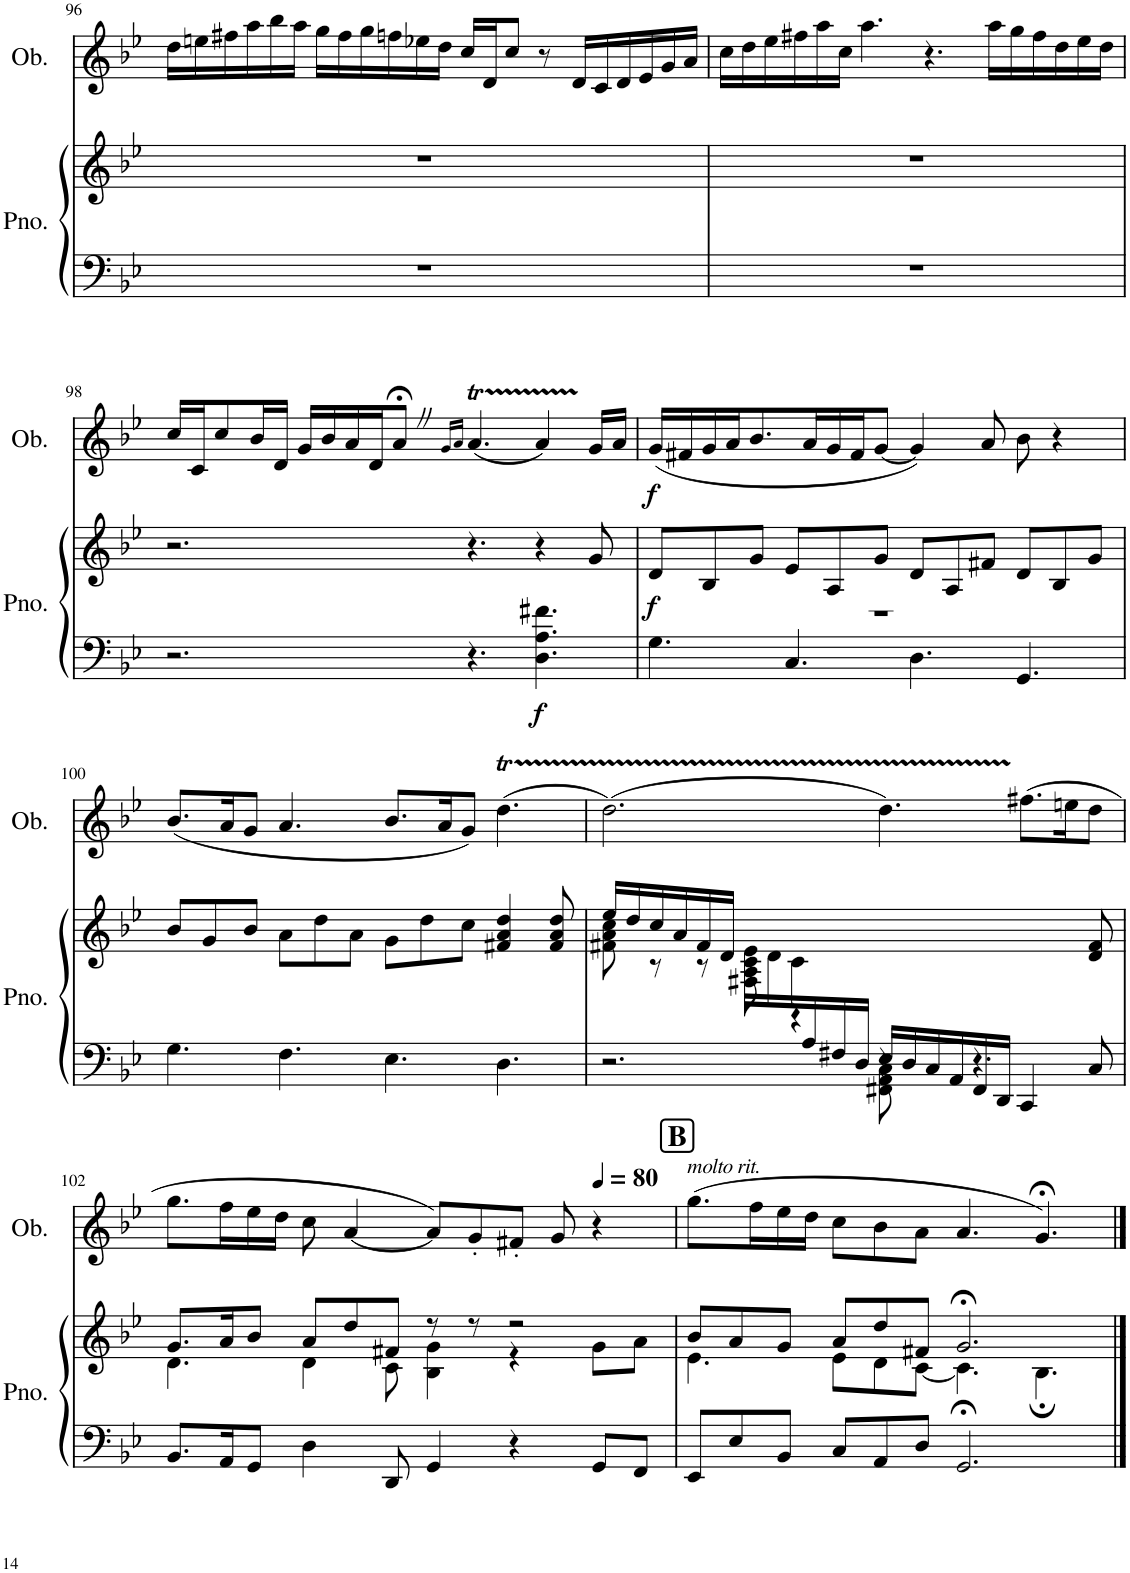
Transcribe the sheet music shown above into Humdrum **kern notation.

**kern	**kern	**dynam	**kern	**dynam
*part2	*part2	*part2	*part1	*part1
*staff3	*staff2	*staff2/3	*staff1	*staff1
*I"Piano	*	*	*I"Oboe	*
*I'Pno.	*	*	*I'Ob.	*
!!LO:PB:g=z
*clefF4	*clefG2	*	*clefG2	*
*k[b-e-]	*k[b-e-]	*	*k[b-e-]	*
*M12/8	*M12/8	*	*M12/8	*
=96	=96	=96	=96	=96
1.r	1.r	.	16dd\LL	.
.	.	.	16een\	.
.	.	.	16ff#X\	.
.	.	.	16aa\	.
.	.	.	16bb-\	.
.	.	.	16aa\JJ	.
.	.	.	16gg\LL	.
.	.	.	16ff#\	.
.	.	.	16gg\	.
.	.	.	16ffn\	.
.	.	.	16ee-X\	.
.	.	.	16dd\JJ	.
.	.	.	16cc/LL	.
.	.	.	16d/J	.
.	.	.	8cc/J	.
.	.	.	8r	.
.	.	.	16d/LL	.
.	.	.	16c/	.
.	.	.	16d/	.
.	.	.	16e-/	.
.	.	.	16g/	.
.	.	.	16a/JJ	.
=97	=97	=97	=97	=97
1.r	1.r	.	16cc\LL	.
.	.	.	16dd\	.
.	.	.	16ee-\	.
.	.	.	16ff#X\	.
.	.	.	16aa\	.
.	.	.	16cc\JJ	.
.	.	.	4.aa\	.
.	.	.	4.r	.
.	.	.	16aa\LL	.
.	.	.	16gg\	.
.	.	.	16ff#\	.
.	.	.	16dd\	.
.	.	.	16ee-\	.
.	.	.	16dd\JJ	.
!!LO:LB:g=z
=98	=98	=98	=98	=98
2.r	2.r	.	16cc/LL	.
.	.	.	16c/J	.
.	.	.	8cc/	.
.	.	.	16b-/L	.
.	.	.	16d/JJ	.
.	.	.	16g/LL	.
.	.	.	16b-/	.
.	.	.	16a/	.
.	.	.	16d/J	.
.	.	.	8a;<Z/J	.
.	.	.	16qg/LL	.
.	.	.	16qa/JJ	.
4.r	4.r	.	(4.at/	.
!	!	!LO:DY:b=2	!	!
4.D\ 4.A\ 4.f#X\	4r	f	4aTTT/)	.
.	8g/	.	16g/LL	.
.	.	.	16a/JJ	.
=99	=99	=99	=99	=99
*	*^	*	*	*
!	!	!	!LO:DY:b	!	!LO:DY:b
4.G\	8d/L	1.r	f	(16g/LL	f
.	.	.	.	16f#X/	.
.	8B-/	.	.	16g/	.
.	.	.	.	16a/J	.
.	8g/J	.	.	8.b-/	.
4.C/	8e-/L	.	.	.	.
.	.	.	.	16a/L	.
.	8A/	.	.	16g/	.
.	.	.	.	16f#/J	.
.	8g/J	.	.	[8g/J	.
4.D\	8d/L	.	.	4g/])	.
.	8A/	.	.	.	.
.	8f#X/J	.	.	8a/	.
4.GG/	8d/L	.	.	8b-\	.
.	8B-/	.	.	4r	.
.	8g/J	.	.	.	.
*	*v	*v	*	*	*
!!LO:LB:g=z
=100	=100	=100	=100	=100
4.G\	8b-/L	.	(8.b-/L	.
.	8g/	.	.	.
.	.	.	16a/K	.
.	8b-/J	.	8g/J	.
4.F\	8a\L	.	4.a/	.
.	8dd\	.	.	.
.	8a\J	.	.	.
4.E-\	8g\L	.	8.b-/L	.
.	8dd\	.	.	.
.	.	.	16a/K	.
.	8cc\J	.	8g/J)	.
4.D\	4f#X/ 4a/ 4dd/	.	(4.ddt\	.
.	8f#/ 8a/ 8dd/	.	.	.
=101	=101	=101	=101	=101
*^	*^	*	*	*
*	*^	*	*	*	*	*
16ryy	2.ryy	2.r	16ee-/LL	8f#X\ 8a\ 8cc\	.	(2.dd\)	.
.	.	.	16dd/	.	.	.	.
.	.	.	16cc/	8r	.	.	.
.	.	.	16a/	.	.	.	.
.	.	.	16f#/	8r	.	.	.
.	.	.	16d/JJ	.	.	.	.
.	.	.	16e-\LL	8F#X\ 8A\ 8c\	.	.	.
.	.	.	16d\	.	.	.	.
.	.	.	16c\	4r	.	.	.
16A/	.	.	16ryy	.	.	.	.
16F#X/	.	.	.	.	.	.	.
16D/JJ	.	.	.	.	.	.	.
16E-/LL	8FF#X\ 8AA\ 8C\	4r	.	2.ryy	.	4.ddTTT\)	.
16D/	.	.	.	.	.	.	.
16C/	2ryy	.	.	.	.	.	.
16AA/	.	.	.	.	.	.	.
16FF#/	.	4.r	.	.	.	.	.
16DD/JJ	.	.	.	.	.	.	.
4CC/	.	.	.	.	.	(8.ff#X\L	.
.	.	.	.	.	.	16een\K	.
8ryy	8ryy	8C/	8d/ 8f#/	.	.	8dd\J	.
*v	*v	*v	*	*	*	*	*
!!LO:LB:g=z
=102	=102	=102	=102	=102	=102
8.BB-/L	8.g/L	4.d\	.	8.gg\L	.
16AA/K	16a/K	.	.	16ff\L	.
8GG/J	8b-/J	.	.	16ee-\	.
.	.	.	.	16dd\JJ	.
4D\	8a/L	4d\	.	8cc\	.
.	8dd/	.	.	[4a/	.
8DD/	8f#X/J	8c\	.	.	.
4GG/	8r	4B-\ 4g\	.	8a/L])	.
.	8r	.	.	8g'/	.
4r	2r	4r	.	8f#X'/J	.
.	.	.	.	8g/	.
*	*	*	*	*MM80	*
8GG/L	.	8g\L	.	4r	.
8FF/J	.	8a\J	.	.	.
!!LO:REH:place=s1:a:B:cj:fs=14:t=B
=103	=103	=103	=103	=103	=103
!	!	!	!	!LO:TX:a:i:t=molto rit.	!
8EE-/L	8b-/L	4.e-\	.	(8.gg\L	.
8E-/	8a/	.	.	.	.
.	.	.	.	16ff\L	.
8BB-/J	8g/J	.	.	16ee-\	.
.	.	.	.	16dd\JJ	.
8C/L	8a/L	8e-\L	.	8cc\L	.
8AA/	8dd/	8d\	.	8b-\	.
8D/J	8f#X/J	[8c\J	.	8a\J	.
2.GG;</	2.g;</	4.c\]	.	4.a/	.
.	.	4.B-;\	.	4.g;</)	.
*	*v	*v	*	*	*
==	==	==	==	==
*-	*-	*-	*-	*-
